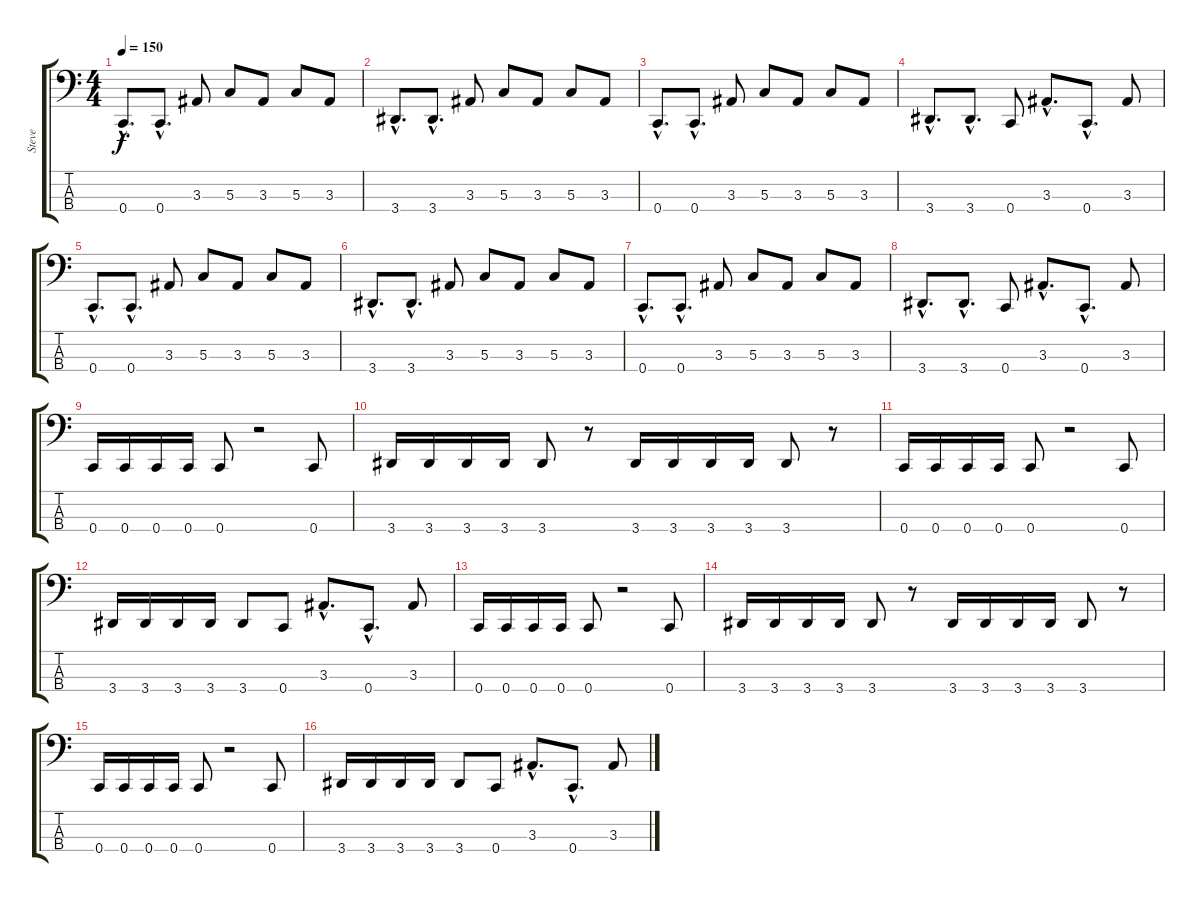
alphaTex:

\track ("Steve" "Steve") {instrument electricbassfinger}
\staff {score tabs}
\tuning (F2 C2 G1 C1) {hide}
\ts (4 4)
\tempo 150
\clef f4
\ks c
0.4{hac}.8{d dy f instrument electricbassfinger} 0.4{hac}.8{d} 3.3.8 5.3.8 3.3.8 5.3.8 3.3.8 |
3.4{hac}.8{d} 3.4{hac}.8{d} 3.3.8 5.3.8 3.3.8 5.3.8 3.3.8 |
0.4{hac}.8{d} 0.4{hac}.8{d} 3.3.8 5.3.8 3.3.8 5.3.8 3.3.8 |
3.4{hac}.8{d} 3.4{hac}.8{d} 0.4.8 3.3{hac}.8{d} 0.4{hac}.8{d} 3.3.8 |
0.4{hac}.8{d} 0.4{hac}.8{d} 3.3.8 5.3.8 3.3.8 5.3.8 3.3.8 |
3.4{hac}.8{d} 3.4{hac}.8{d} 3.3.8 5.3.8 3.3.8 5.3.8 3.3.8 |
0.4{hac}.8{d} 0.4{hac}.8{d} 3.3.8 5.3.8 3.3.8 5.3.8 3.3.8 |
3.4{hac}.8{d} 3.4{hac}.8{d} 0.4.8 3.3{hac}.8{d} 0.4{hac}.8{d} 3.3.8 |
0.4.16 0.4.16 0.4.16 0.4.16 0.4.8 r.2 0.4.8 |
3.4.16 3.4.16 3.4.16 3.4.16 3.4.8 r.8 3.4.16 3.4.16 3.4.16 3.4.16 3.4.8 r.8 |
0.4.16 0.4.16 0.4.16 0.4.16 0.4.8 r.2 0.4.8 |
3.4.16 3.4.16 3.4.16 3.4.16 3.4.8 0.4.8 3.3{hac}.8{d} 0.4{hac}.8{d} 3.3.8 |
0.4.16 0.4.16 0.4.16 0.4.16 0.4.8 r.2 0.4.8 |
3.4.16 3.4.16 3.4.16 3.4.16 3.4.8 r.8 3.4.16 3.4.16 3.4.16 3.4.16 3.4.8 r.8 |
0.4.16 0.4.16 0.4.16 0.4.16 0.4.8 r.2 0.4.8 |
3.4.16 3.4.16 3.4.16 3.4.16 3.4.8 0.4.8 3.3{hac}.8{d} 0.4{hac}.8{d} 3.3.8
